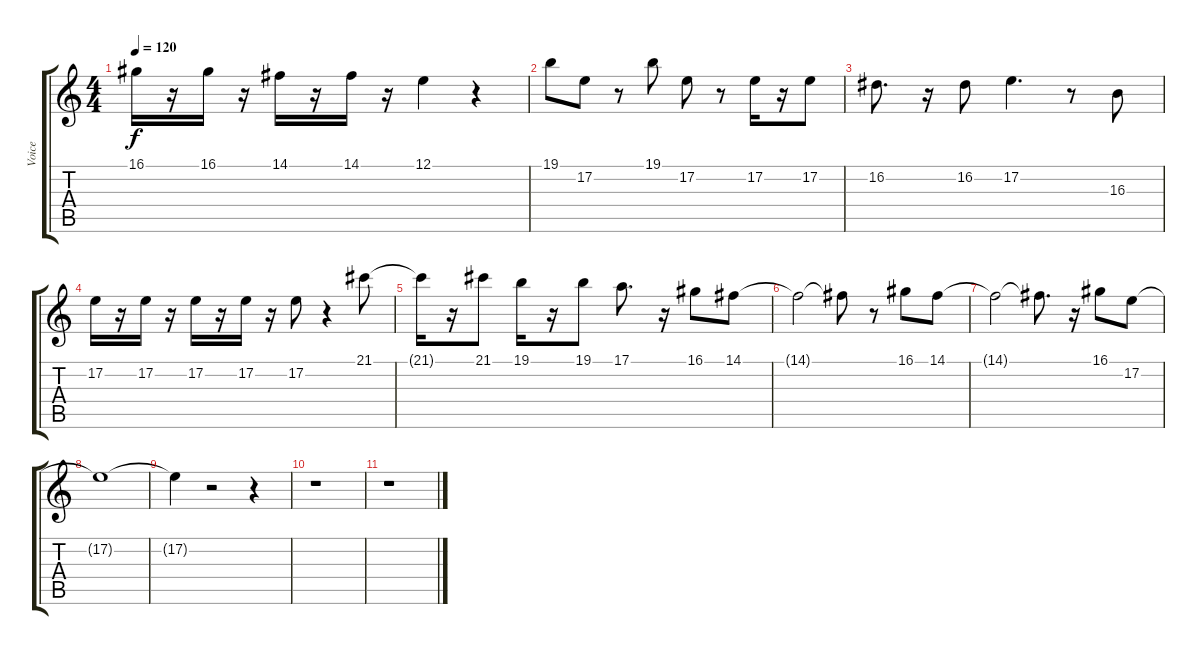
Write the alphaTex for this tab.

\track ("Voice" "Voice") {instrument vibraphone}
\staff {score tabs}
\tuning (E4 B3 G3 D3 A2 E2) {hide}
\ts (4 4)
\tempo 120
\clef g2
\ks c
16.1{t}.16{dy f} r.16 16.1.16 r.16 14.1.16 r.16 14.1.16 r.16 12.1.4 r.4 |
19.1.8 17.2.8 r.8 19.1.8 17.2.8 r.8 17.2.16 r.16 17.2.8 |
16.2.8{d} r.16 16.2.8 17.2.4{d} r.8 16.3.8 |
17.2.16 r.16 17.2.16 r.16 17.2.16 r.16 17.2.16 r.16 17.2.8 r.4 21.1.8 |
21.1{t}.16 r.16 21.1.8 19.1.16 r.16 19.1.8 17.1.8{d} r.16 16.1.8 14.1.8 |
14.1{t}.2 14.1{t}.8 r.8 16.1.8 14.1.8 |
14.1{t}.2 14.1{t}.8{d} r.16 16.1.8 17.2.8 |
17.2{t}.1 |
17.2{t}.4 r.2 r.4 |
r.1 |
r.1
